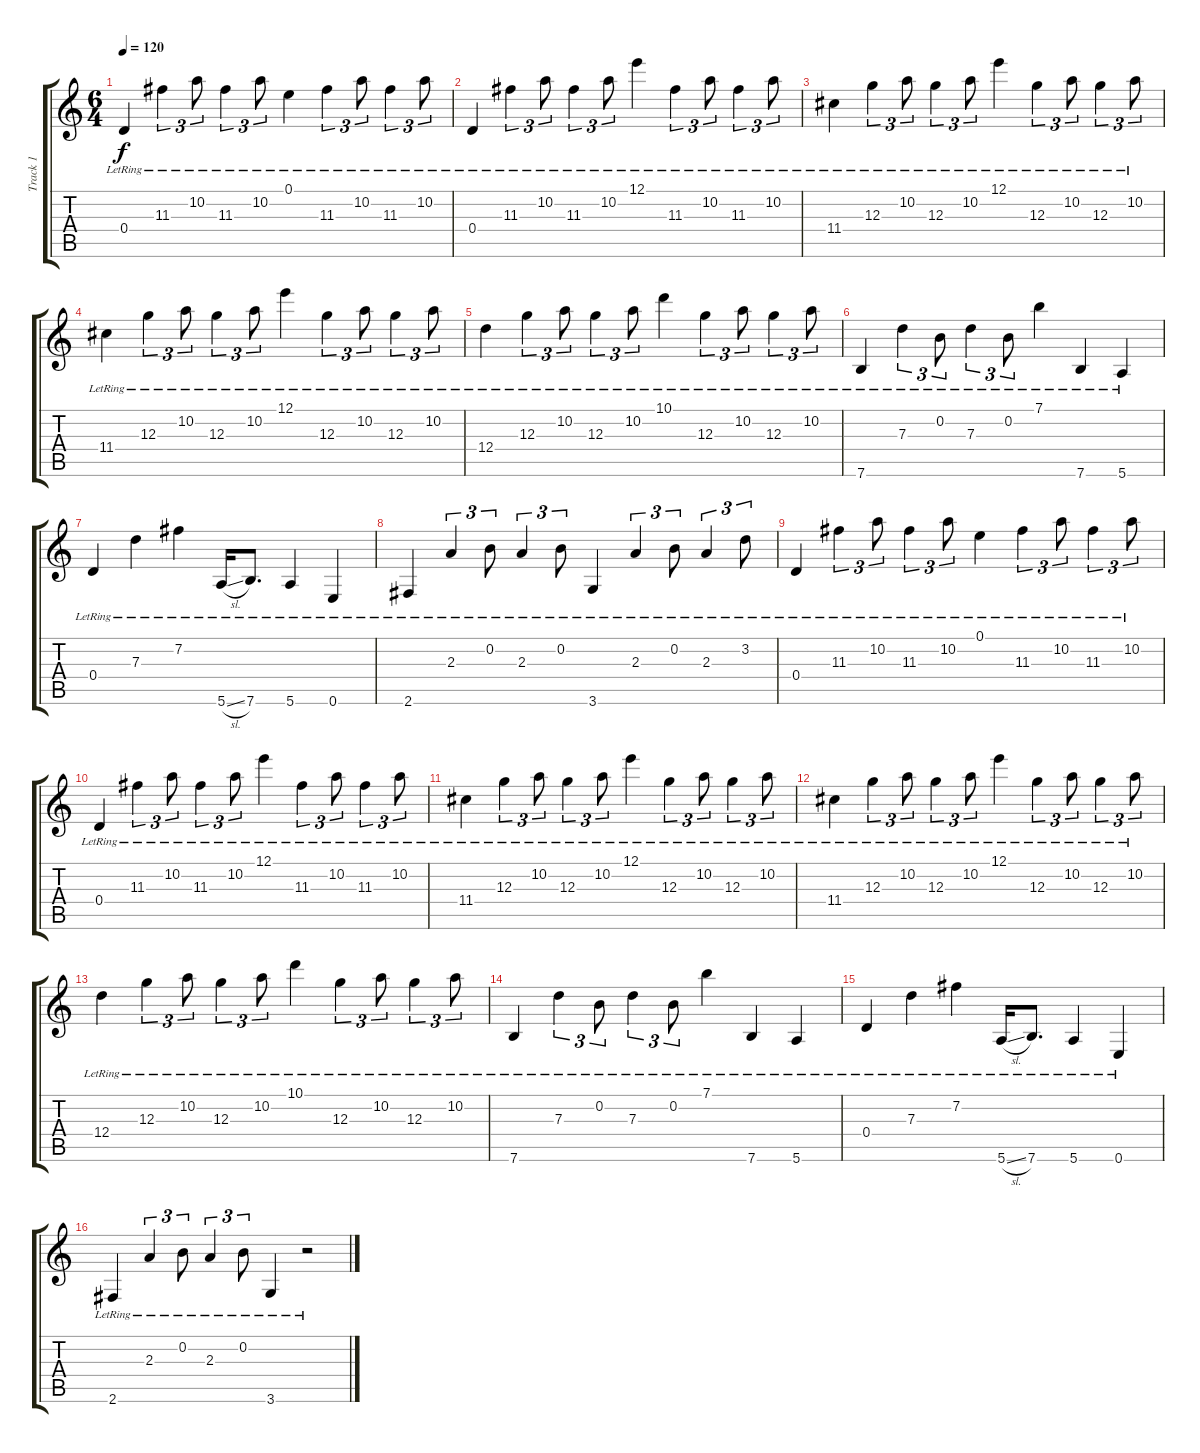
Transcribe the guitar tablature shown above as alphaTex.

\track ("Track 1" "Track 1") {instrument electricguitarclean}
\staff {score tabs}
\tuning (E4 B3 G3 D3 A2 E2) {hide}
\ts (6 4)
\tempo 120
\clef g2
\ks c
0.4{lr}.4{dy f} 11.3{lr}.4{tu (3 2)} 10.2{lr}.8{tu (3 2)} 11.3{lr}.4{tu (3 2)} 10.2{lr}.8{tu (3 2)} 0.1{lr}.4 11.3{lr}.4{tu (3 2)} 10.2{lr}.8{tu (3 2)} 11.3{lr}.4{tu (3 2)} 10.2{lr}.8{tu (3 2)} |
0.4{lr}.4 11.3{lr}.4{tu (3 2)} 10.2{lr}.8{tu (3 2)} 11.3{lr}.4{tu (3 2)} 10.2{lr}.8{tu (3 2)} 12.1{lr}.4 11.3{lr}.4{tu (3 2)} 10.2{lr}.8{tu (3 2)} 11.3{lr}.4{tu (3 2)} 10.2{lr}.8{tu (3 2)} |
11.4{lr}.4 12.3{lr}.4{tu (3 2)} 10.2{lr}.8{tu (3 2)} 12.3{lr}.4{tu (3 2)} 10.2{lr}.8{tu (3 2)} 12.1{lr}.4 12.3{lr}.4{tu (3 2)} 10.2{lr}.8{tu (3 2)} 12.3{lr}.4{tu (3 2)} 10.2{lr}.8{tu (3 2)} |
11.4{lr}.4 12.3{lr}.4{tu (3 2)} 10.2{lr}.8{tu (3 2)} 12.3{lr}.4{tu (3 2)} 10.2{lr}.8{tu (3 2)} 12.1{lr}.4 12.3{lr}.4{tu (3 2)} 10.2{lr}.8{tu (3 2)} 12.3{lr}.4{tu (3 2)} 10.2{lr}.8{tu (3 2)} |
12.4{lr}.4 12.3{lr}.4{tu (3 2)} 10.2{lr}.8{tu (3 2)} 12.3{lr}.4{tu (3 2)} 10.2{lr}.8{tu (3 2)} 10.1{lr}.4 12.3{lr}.4{tu (3 2)} 10.2{lr}.8{tu (3 2)} 12.3{lr}.4{tu (3 2)} 10.2{lr}.8{tu (3 2)} |
7.6{lr}.4 7.3{lr}.4{tu (3 2)} 0.2{lr}.8{tu (3 2)} 7.3{lr}.4{tu (3 2)} 0.2{lr}.8{tu (3 2)} 7.1{lr}.4 7.6{lr}.4 5.6{lr}.4 |
0.4{lr}.4 7.3{lr}.4 7.2{lr}.4 5.6{sl lr}.16 7.6{lr}.8{d} 5.6{lr}.4 0.6{lr}.4 |
2.6{lr}.4 2.3{lr}.4{tu (3 2)} 0.2{lr}.8{tu (3 2)} 2.3{lr}.4{tu (3 2)} 0.2{lr}.8{tu (3 2)} 3.6{lr}.4 2.3{lr}.4{tu (3 2)} 0.2{lr}.8{tu (3 2)} 2.3{lr}.4{tu (3 2)} 3.2{lr}.8{tu (3 2)} |
0.4{lr}.4 11.3{lr}.4{tu (3 2)} 10.2{lr}.8{tu (3 2)} 11.3{lr}.4{tu (3 2)} 10.2{lr}.8{tu (3 2)} 0.1{lr}.4 11.3{lr}.4{tu (3 2)} 10.2{lr}.8{tu (3 2)} 11.3{lr}.4{tu (3 2)} 10.2{lr}.8{tu (3 2)} |
0.4{lr}.4 11.3{lr}.4{tu (3 2)} 10.2{lr}.8{tu (3 2)} 11.3{lr}.4{tu (3 2)} 10.2{lr}.8{tu (3 2)} 12.1{lr}.4 11.3{lr}.4{tu (3 2)} 10.2{lr}.8{tu (3 2)} 11.3{lr}.4{tu (3 2)} 10.2{lr}.8{tu (3 2)} |
11.4{lr}.4 12.3{lr}.4{tu (3 2)} 10.2{lr}.8{tu (3 2)} 12.3{lr}.4{tu (3 2)} 10.2{lr}.8{tu (3 2)} 12.1{lr}.4 12.3{lr}.4{tu (3 2)} 10.2{lr}.8{tu (3 2)} 12.3{lr}.4{tu (3 2)} 10.2{lr}.8{tu (3 2)} |
11.4{lr}.4 12.3{lr}.4{tu (3 2)} 10.2{lr}.8{tu (3 2)} 12.3{lr}.4{tu (3 2)} 10.2{lr}.8{tu (3 2)} 12.1{lr}.4 12.3{lr}.4{tu (3 2)} 10.2{lr}.8{tu (3 2)} 12.3{lr}.4{tu (3 2)} 10.2{lr}.8{tu (3 2)} |
12.4{lr}.4 12.3{lr}.4{tu (3 2)} 10.2{lr}.8{tu (3 2)} 12.3{lr}.4{tu (3 2)} 10.2{lr}.8{tu (3 2)} 10.1{lr}.4 12.3{lr}.4{tu (3 2)} 10.2{lr}.8{tu (3 2)} 12.3{lr}.4{tu (3 2)} 10.2{lr}.8{tu (3 2)} |
7.6{lr}.4 7.3{lr}.4{tu (3 2)} 0.2{lr}.8{tu (3 2)} 7.3{lr}.4{tu (3 2)} 0.2{lr}.8{tu (3 2)} 7.1{lr}.4 7.6{lr}.4 5.6{lr}.4 |
0.4{lr}.4 7.3{lr}.4 7.2{lr}.4 5.6{sl lr}.16 7.6{lr}.8{d} 5.6{lr}.4 0.6{lr}.4 |
2.6{lr}.4 2.3{lr}.4{tu (3 2)} 0.2{lr}.8{tu (3 2)} 2.3{lr}.4{tu (3 2)} 0.2{lr}.8{tu (3 2)} 3.6{lr}.4 r.2
